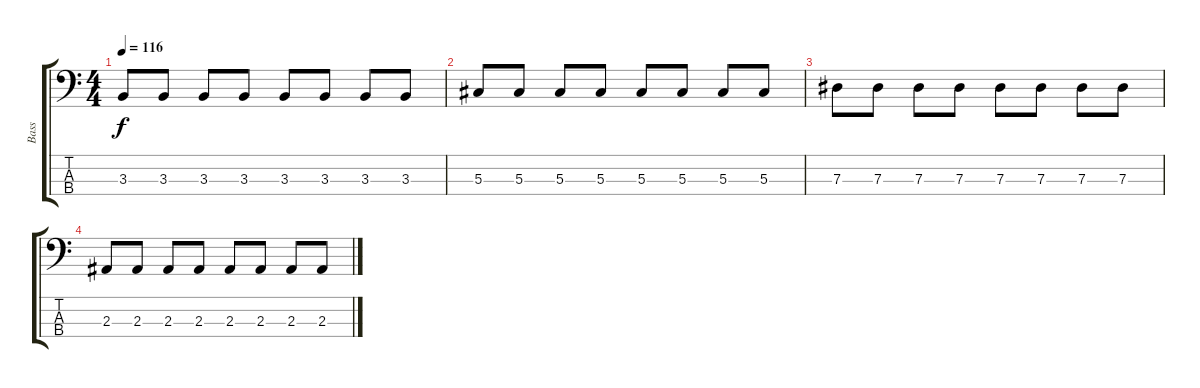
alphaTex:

\track ("Bass" "Bass") {instrument electricbassfinger}
\staff {score tabs}
\tuning (Gb2 Db2 Ab1 Eb1) {hide}
\ts (4 4)
\tempo 116
\clef f4
\ks c
3.3.8{dy f volume 0} 3.3.8 3.3.8 3.3.8 3.3.8 3.3.8 3.3.8 3.3.8 |
5.3.8 5.3.8 5.3.8 5.3.8 5.3.8 5.3.8 5.3.8 5.3.8 |
7.3.8 7.3.8 7.3.8 7.3.8 7.3.8 7.3.8 7.3.8 7.3.8 |
2.3.8 2.3.8 2.3.8 2.3.8 2.3.8 2.3.8 2.3.8 2.3.8
